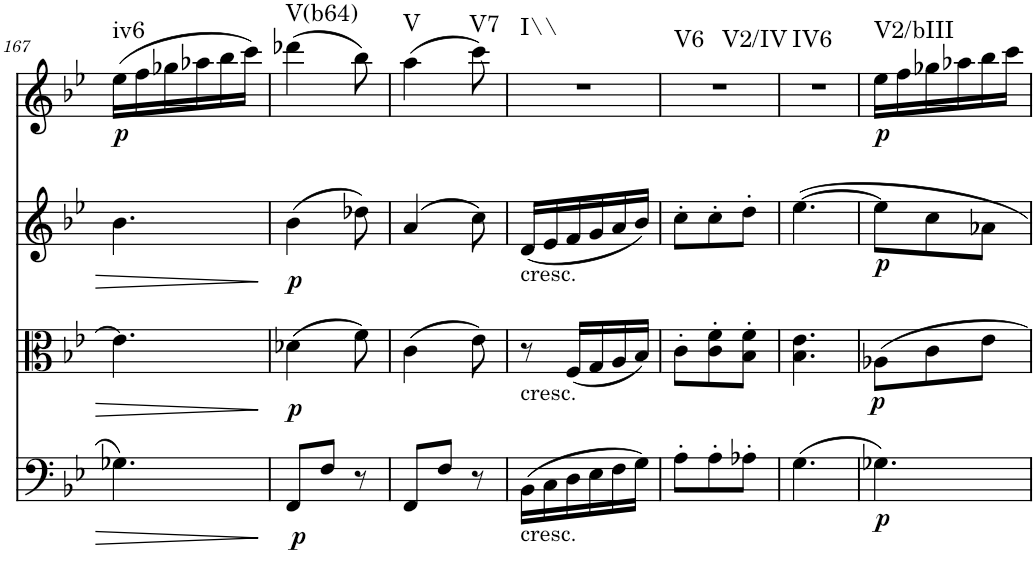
**kern	**dynam	**kern	**dynam	**kern	**dynam	**kern	**dynam	**harte
*part4	*part4	*part3	*part3	*part2	*part2	*part1	*part1	*part1
*staff4	*staff4	*staff3	*staff3	*staff2	*staff2	*staff1	*staff1	*
*I"Violoncello	*	*I"Viola	*	*I"Violin II	*	*I"Violin I	*	*
*I'Vc	*	*I'Vla	*	*I'Vln	*	*I'Vln	*	*
!!LO:PB:g=z
*clefF4	*	*clefC3	*	*clefG2	*	*clefG2	*	*
*k[b-e-]	*	*k[b-e-]	*	*k[b-e-]	*	*k[b-e-]	*	*
*M3/8	*	*M3/8	*	*M3/8	*	*M3/8	*	*
=167	=167	=167	=167	=167	=167	=167	=167	=167
!	!	!	!	!	!	!	!LO:DY:b	!LO:H:kt=iv6
4.G-X\	.	4.e-\]	.	4.b-\	.	(16ee-\LL	p	N
.	.	.	.	.	.	16ff\	.	.
.	.	.	.	.	.	16gg-X\	.	.
.	.	.	.	.	.	16aa-X\	.	.
.	.	.	.	.	.	16bb-\	.	.
.	.	.	.	.	.	16ccc\JJ)	.	.
=168	=168	=168	=168	=168	=168	=168	=168	=168
!	!LO:DY:b	!	!LO:DY:b	!	!LO:DY:b	!	!	!LO:H:kt=V(b64)
8FF/L	p	(4d-X\	p	(4b-\	p	(4ddd-X\	.	N
8F/J	.	.	.	.	.	.	.	.
8r	.	8f\)	.	8dd-X\)	.	8bb-\)	.	.
=169	=169	=169	=169	=169	=169	=169	=169	=169
!	!	!	!	!	!	!	!	!LO:H:kt=V
8FF/L	.	(4c\	.	(4a/	.	(4aa\	.	N
8F/J	.	.	.	.	.	.	.	.
!	!	!	!	!	!	!	!	!LO:H:kt=V7
8r	.	8e-\)	.	8cc\)	.	8ccc\)	.	N
=170	=170	=170	=170	=170	=170	=170	=170	=170
!	!	!	!	!LO:TX:b:t=cresc.	!	!	!	!
!	!	!LO:TX:b:t=cresc.	!	!	!	!	!	!
!LO:TX:b:t=cresc.	!	!	!	!	!	!	!	!LO:H:kt=I\\
(16BB-\LL	.	8r	.	(16d/LL	.	4.r	.	N
16C\	.	.	.	16e-/	.	.	.	.
16D\	.	(16F/LL	.	16f/	.	.	.	.
16E-\	.	16G/	.	16g/	.	.	.	.
16F\	.	16A/	.	16a/	.	.	.	.
16G\JJ)	.	16B-/JJ)	.	16b-/JJ)	.	.	.	.
=171	=171	=171	=171	=171	=171	=171	=171	=171
!	!	!	!	!	!	!	!	!LO:H:n=1:kt=V6
!	!	!	!	!	!	!	!	!LO:H:n=2:kt=V2/IV
8A'\L	.	8c'\L	.	8cc'\L	.	4.r	.	N N
8A'\	.	8c\' 8f\'	.	8cc'\	.	.	.	.
8A-X'\J	.	8B-\' 8f\'J	.	8dd'\J	.	.	.	.
=172	=172	=172	=172	=172	=172	=172	=172	=172
!	!	!	!	!	!	!	!	!LO:H:kt=IV6
(4.G\	.	4.B-\ 4.e-\	.	[4.ee-\	.	4.r	.	N
=173	=173	=173	=173	=173	=173	=173	=173	=173
!	!LO:DY:b	!	!LO:DY:b	!	!LO:DY:b	!	!LO:DY:b	!LO:H:kt=V2/bIII
4.G-X\)	p	8A-X\L	p	8ee-\L]	p	16ee-\LL	p	N
.	.	.	.	.	.	16ff\	.	.
.	.	8c\	.	8cc\	.	16gg-X\	.	.
.	.	.	.	.	.	16aa-X\	.	.
.	.	8e-\J	.	8a-X\J	.	16bb-\	.	.
.	.	.	.	.	.	16ccc\JJ	.	.
=	=	=	=	=	=	=	=	=
*-	*-	*-	*-	*-	*-	*-	*-	*-
